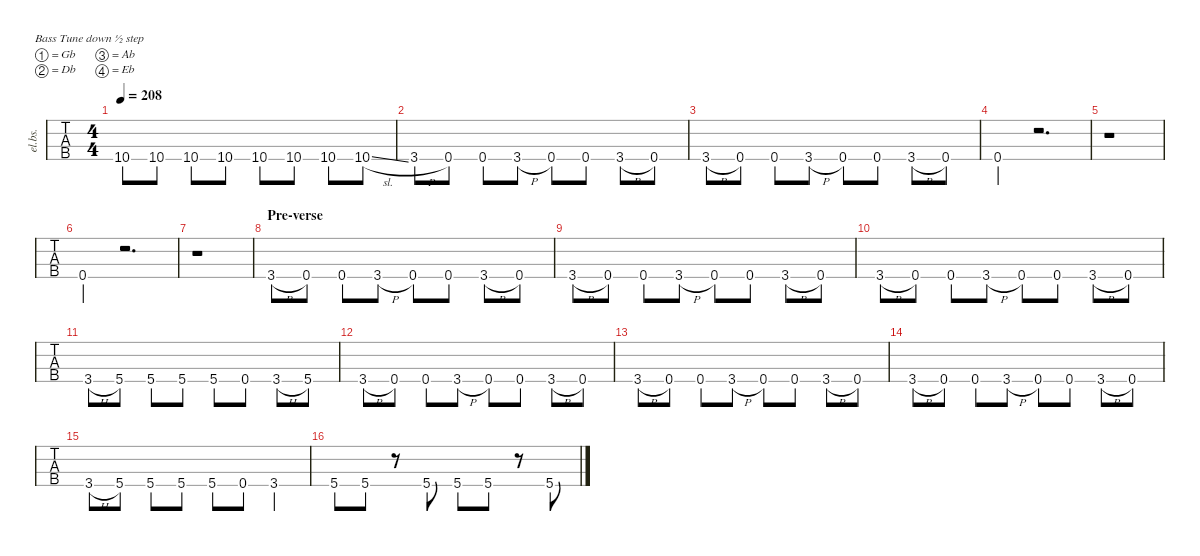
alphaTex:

\defaultSystemsLayout 4
\hideDynamics
\bracketExtendMode nobrackets
\otherSystemsTrackNameOrientation horizontal
\track ("Bass" "el.bs.") {multiBarRest instrument electricbassfinger}
\staff {tabs}
\tuning (Gb2 Db2 Ab1 Eb1)
\ts (4 4)
\tempo 208
\clef f4
\ks c
10.4{acc #}.8{dy f} 10.4{acc #}.8 10.4{acc #}.8 10.4{acc #}.8 10.4{acc #}.8 10.4{acc #}.8 10.4{acc #}.8 10.4{sl acc #}.8 |
3.4{h acc #}.8 0.4{acc #}.8 0.4{acc #}.8 3.4{h acc #}.8 0.4{acc #}.8 0.4{acc #}.8 3.4{h acc #}.8 0.4{acc #}.8 |
3.4{h acc #}.8 0.4{acc #}.8 0.4{acc #}.8 3.4{h acc #}.8 0.4{acc #}.8 0.4{acc #}.8 3.4{h acc #}.8 0.4{acc #}.8 |
0.4{acc #}.4 r.2{d} |
r.1 |
0.4{acc #}.4 r.2{d} |
r.1 |
\section ("" "Pre-verse")
3.4{h acc #}.8 0.4{acc #}.8 0.4{acc #}.8 3.4{h acc #}.8 0.4{acc #}.8 0.4{acc #}.8 3.4{h acc #}.8 0.4{acc #}.8 |
3.4{h acc #}.8 0.4{acc #}.8 0.4{acc #}.8 3.4{h acc #}.8 0.4{acc #}.8 0.4{acc #}.8 3.4{h acc #}.8 0.4{acc #}.8 |
3.4{h acc #}.8 0.4{acc #}.8 0.4{acc #}.8 3.4{h acc #}.8 0.4{acc #}.8 0.4{acc #}.8 3.4{h acc #}.8 0.4{acc #}.8 |
3.4{h acc #}.8 5.4{acc #}.8 5.4{acc #}.8 5.4{acc #}.8 5.4{acc #}.8 0.4{acc #}.8 3.4{h acc #}.8 5.4{acc #}.8 |
3.4{h acc #}.8 0.4{acc #}.8 0.4{acc #}.8 3.4{h acc #}.8 0.4{acc #}.8 0.4{acc #}.8 3.4{h acc #}.8 0.4{acc #}.8 |
3.4{h acc #}.8 0.4{acc #}.8 0.4{acc #}.8 3.4{h acc #}.8 0.4{acc #}.8 0.4{acc #}.8 3.4{h acc #}.8 0.4{acc #}.8 |
3.4{h acc #}.8 0.4{acc #}.8 0.4{acc #}.8 3.4{h acc #}.8 0.4{acc #}.8 0.4{acc #}.8 3.4{h acc #}.8 0.4{acc #}.8 |
3.4{h acc #}.8 5.4{acc #}.8 5.4{acc #}.8 5.4{acc #}.8 5.4{acc #}.8 0.4{acc #}.8 3.4{acc #}.4 |
5.4{acc #}.8 5.4{acc #}.8 r.8 5.4{acc #}.8 5.4{acc #}.8 5.4{acc #}.8 r.8 5.4{acc #}.8
